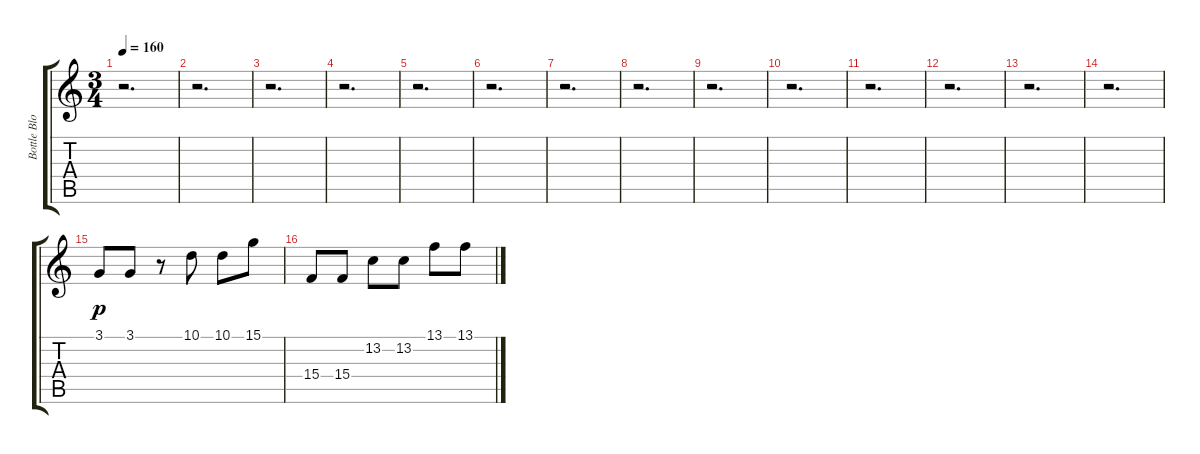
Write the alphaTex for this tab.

\track ("Bottle Blow BG" "Bottle Blo") {instrument blownbottle}
\staff {score tabs}
\tuning (E4 B3 G3 D3 A2 E2) {hide}
\ts (3 4)
\tempo 160
\clef g2
\ks c
r.2{d dy p} |
r.2{d} |
r.2{d} |
r.2{d} |
r.2{d} |
r.2{d} |
r.2{d} |
r.2{d} |
r.2{d} |
r.2{d} |
r.2{d} |
r.2{d} |
r.2{d} |
r.2{d} |
3.1.8{volume 16} 3.1.8{volume 16} r.8 10.1.8{volume 15} 10.1.8{volume 15} 15.1.8{volume 15} |
15.4.8{volume 15} 15.4.8{volume 14} 13.2.8{volume 14} 13.2.8{volume 14} 13.1.8{volume 14} 13.1.8{volume 14}
